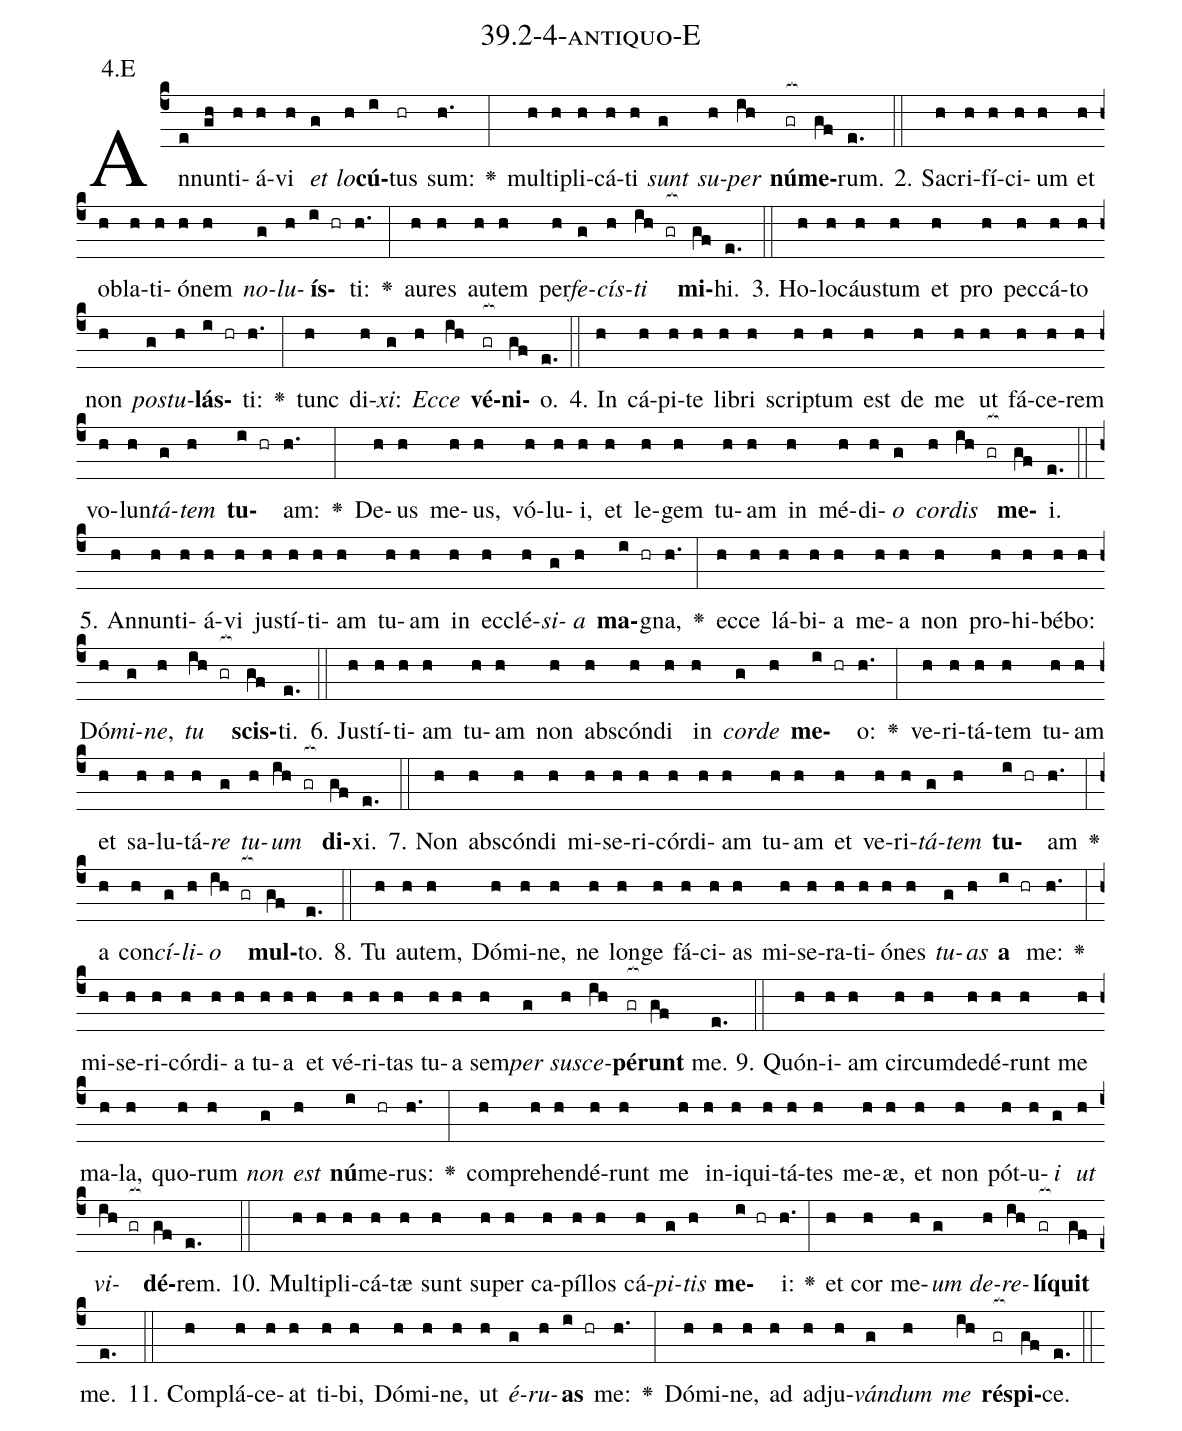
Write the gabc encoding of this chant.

name: 39.2-4-antiquo-E;
annotation: 4.E;
%%
(c4)An(e)nun(gh)ti(h)á(h)vi(h) <i>et</i>(g) <i>lo</i>(h)<b>cú</b>(i)tus(hr) sum:(h.) <v>\greheightstar</v>(:) mul(h)ti(h)pli(h)cá(h)ti(h) <i>sunt</i>(g) <i>su</i>(h)<i>per</i>(ih) <b>nú</b>(gr[ocb:1{])<b>me</b>(gf[ocb:0}])rum.(e.) (::)
2. Sa(h)cri(h)fí(h)ci(h)um(h) et(h) ob(h)la(h)ti(h)ó(h)nem(h) <i>no</i>(g)<i>lu</i>(h)<b>ís</b>(i hr)ti:(h.) <v>\greheightstar</v>(:) au(h)res(h) au(h)tem(h) per(h)<i>fe</i>(g)<i>cís</i>(h)<i>ti</i>(ih gr[ocb:1{]) <b>mi</b>(gf[ocb:0}])hi.(e.) (::)
3. Ho(h)lo(h)cáus(h)tum(h) et(h) pro(h) pec(h)cá(h)to(h) non(h) <i>pos</i>(g)<i>tu</i>(h)<b>lás</b>(i hr)ti:(h.) <v>\greheightstar</v>(:) tunc(h) di(h)<i>xi</i>:(g) <i>Ec</i>(h)<i>ce</i>(ih) <b>vé</b>(gr[ocb:1{])<b>ni</b>(gf[ocb:0}])o.(e.) (::)
4. In(h) cá(h)pi(h)te(h) li(h)bri(h) scrip(h)tum(h) est(h) de(h) me(h) ut(h) fá(h)ce(h)rem(h) vo(h)lun(h)<i>tá</i>(g)<i>tem</i>(h) <b>tu</b>(i hr)am:(h.) <v>\greheightstar</v>(:) De(h)us(h) me(h)us,(h) vó(h)lu(h)i,(h) et(h) le(h)gem(h) tu(h)am(h) in(h) mé(h)di(h)<i>o</i>(g) <i>cor</i>(h)<i>dis</i>(ih gr[ocb:1{]) <b>me</b>(gf[ocb:0}])i.(e.) (::)
5. An(h)nun(h)ti(h)á(h)vi(h) jus(h)tí(h)ti(h)am(h) tu(h)am(h) in(h) ec(h)clé(h)<i>si</i>(g)<i>a</i>(h) <b>ma</b>(i hr)gna,(h.) <v>\greheightstar</v>(:) ec(h)ce(h) lá(h)bi(h)a(h) me(h)a(h) non(h) pro(h)hi(h)bé(h)bo:(h) Dó(h)<i>mi</i>(g)<i>ne</i>,(h) <i>tu</i>(ih gr[ocb:1{]) <b>scis</b>(gf[ocb:0}])ti.(e.) (::)
6. Jus(h)tí(h)ti(h)am(h) tu(h)am(h) non(h) abs(h)cón(h)di(h) in(h) <i>cor</i>(g)<i>de</i>(h) <b>me</b>(i hr)o:(h.) <v>\greheightstar</v>(:) ve(h)ri(h)tá(h)tem(h) tu(h)am(h) et(h) sa(h)lu(h)tá(h)<i>re</i>(g) <i>tu</i>(h)<i>um</i>(ih gr[ocb:1{]) <b>di</b>(gf[ocb:0}])xi.(e.) (::)
7. Non(h) abs(h)cón(h)di(h) mi(h)se(h)ri(h)cór(h)di(h)am(h) tu(h)am(h) et(h) ve(h)ri(h)<i>tá</i>(g)<i>tem</i>(h) <b>tu</b>(i hr)am(h.) <v>\greheightstar</v>(:) a(h) con(h)<i>cí</i>(g)<i>li</i>(h)<i>o</i>(ih gr[ocb:1{]) <b>mul</b>(gf[ocb:0}])to.(e.) (::)
8. Tu(h) au(h)tem,(h) Dó(h)mi(h)ne,(h) ne(h) lon(h)ge(h) fá(h)ci(h)as(h) mi(h)se(h)ra(h)ti(h)ó(h)nes(h) <i>tu</i>(g)<i>as</i>(h) <b>a</b>(i hr) me:(h.) <v>\greheightstar</v>(:) mi(h)se(h)ri(h)cór(h)di(h)a(h) tu(h)a(h) et(h) vé(h)ri(h)tas(h) tu(h)a(h) sem(h)<i>per</i>(g) <i>su</i>(h)<i>sce</i>(ih)<b>pé</b>(gr[ocb:1{])<b>runt</b>(gf[ocb:0}]) me.(e.) (::)
9. Quón(h)i(h)am(h) cir(h)cum(h)de(h)dé(h)runt(h) me(h) ma(h)la,(h) quo(h)rum(h) <i>non</i>(g) <i>est</i>(h) <b>nú</b>(i)me(hr)rus:(h.) <v>\greheightstar</v>(:) com(h)pre(h)hen(h)dé(h)runt(h) me(h) in(h)i(h)qui(h)tá(h)tes(h) me(h)æ,(h) et(h) non(h) pót(h)u(h)<i>i</i>(g) <i>ut</i>(h) <i>vi</i>(ih gr[ocb:1{])<b>dé</b>(gf[ocb:0}])rem.(e.) (::)
10. Mul(h)ti(h)pli(h)cá(h)tæ(h) sunt(h) su(h)per(h) ca(h)píl(h)los(h) cá(h)<i>pi</i>(g)<i>tis</i>(h) <b>me</b>(i hr)i:(h.) <v>\greheightstar</v>(:) et(h) cor(h) me(h)<i>um</i>(g) <i>de</i>(h)<i>re</i>(ih)<b>lí</b>(gr[ocb:1{])<b>quit</b>(gf[ocb:0}]) me.(e.) (::)
11. Com(h)plá(h)ce(h)at(h) ti(h)bi,(h) Dó(h)mi(h)ne,(h) ut(h) <i>é</i>(g)<i>ru</i>(h)<b>as</b>(i hr) me:(h.) <v>\greheightstar</v>(:) Dó(h)mi(h)ne,(h) ad(h) ad(h)ju(h)<i>ván</i>(g)<i>dum</i>(h) <i>me</i>(ih) <b>ré</b>(gr[ocb:1{])<b>spi</b>(gf[ocb:0}])ce.(e.) (::)
